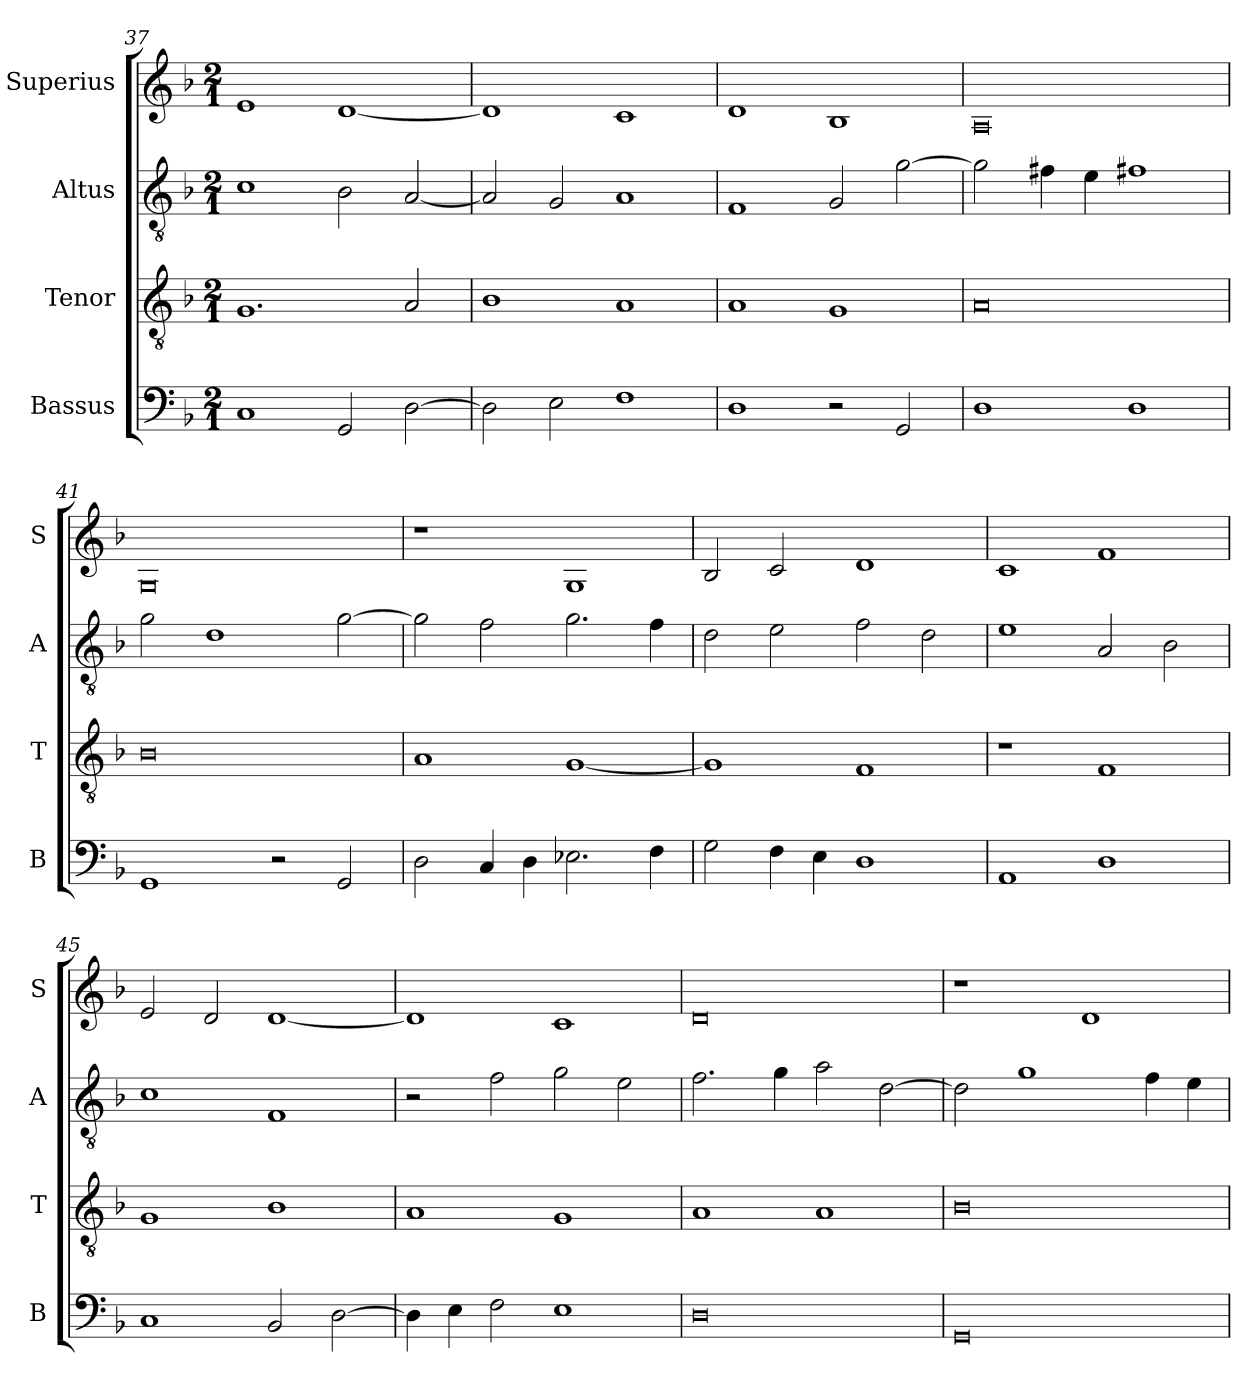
**kern	**kern	**kern	**kern
*part4	*part3	*part2	*part1
*staff4	*staff3	*staff2	*staff1
*I"Bassus	*I"Tenor	*I"Altus	*I"Superius
*I'B	*I'T	*I'A	*I'S
*clefF4	*clefGv2	*clefGv2	*clefG2
*k[b-]	*k[b-]	*k[b-]	*k[b-]
*d:	*d:	*d:	*d:
*M2/1	*M2/1	*M2/1	*M2/1
=37	=37	=37	=37
1C	1.G	1c	1e
2GG	.	2B-	[1d
[2D	2A	[2A	.
=38	=38	=38	=38
2D]	1B-	2A]	1d]
2E	.	2G	.
1F	1A	1A	1c
=39	=39	=39	=39
1D	1A	1F	1d
2r	1G	2G	1B-
2GG	.	[2g	.
=40	=40	=40	=40
1D	0A	2g]	0A
.	.	4f#X	.
.	.	4e	.
1D	.	1f#X	.
=41	=41	=41	=41
1GG	0B-	2g	0G
.	.	1d	.
2r	.	.	.
2GG	.	[2g	.
=42	=42	=42	=42
2D	1A	2g]	1r
4C	.	2f	.
4D	.	.	.
2.E-X	[1G	2.g	1G
4F	.	4f	.
=43	=43	=43	=43
2G	1G]	2d	2B-
4F	.	2e	2c
4E	.	.	.
1D	1F	2f	1d
.	.	2d	.
=44	=44	=44	=44
1AA	1r	1e	1c
1D	1F	2A	1f
.	.	2B-	.
=45	=45	=45	=45
1C	1G	1c	2e
.	.	.	2d
2BB-	1B-	1F	[1d
[2D	.	.	.
=46	=46	=46	=46
4D]	1A	2r	1d]
4E	.	.	.
2F	.	2f	.
1E	1G	2g	1c
.	.	2e	.
=47	=47	=47	=47
0D	1A	2.f	0d
.	.	4g	.
.	1A	2a	.
.	.	[2d	.
=48	=48	=48	=48
0GG	0B-	2d]	1r
.	.	1g	.
.	.	.	1d
.	.	4f	.
.	.	4e	.
=	=	=	=
*-	*-	*-	*-
